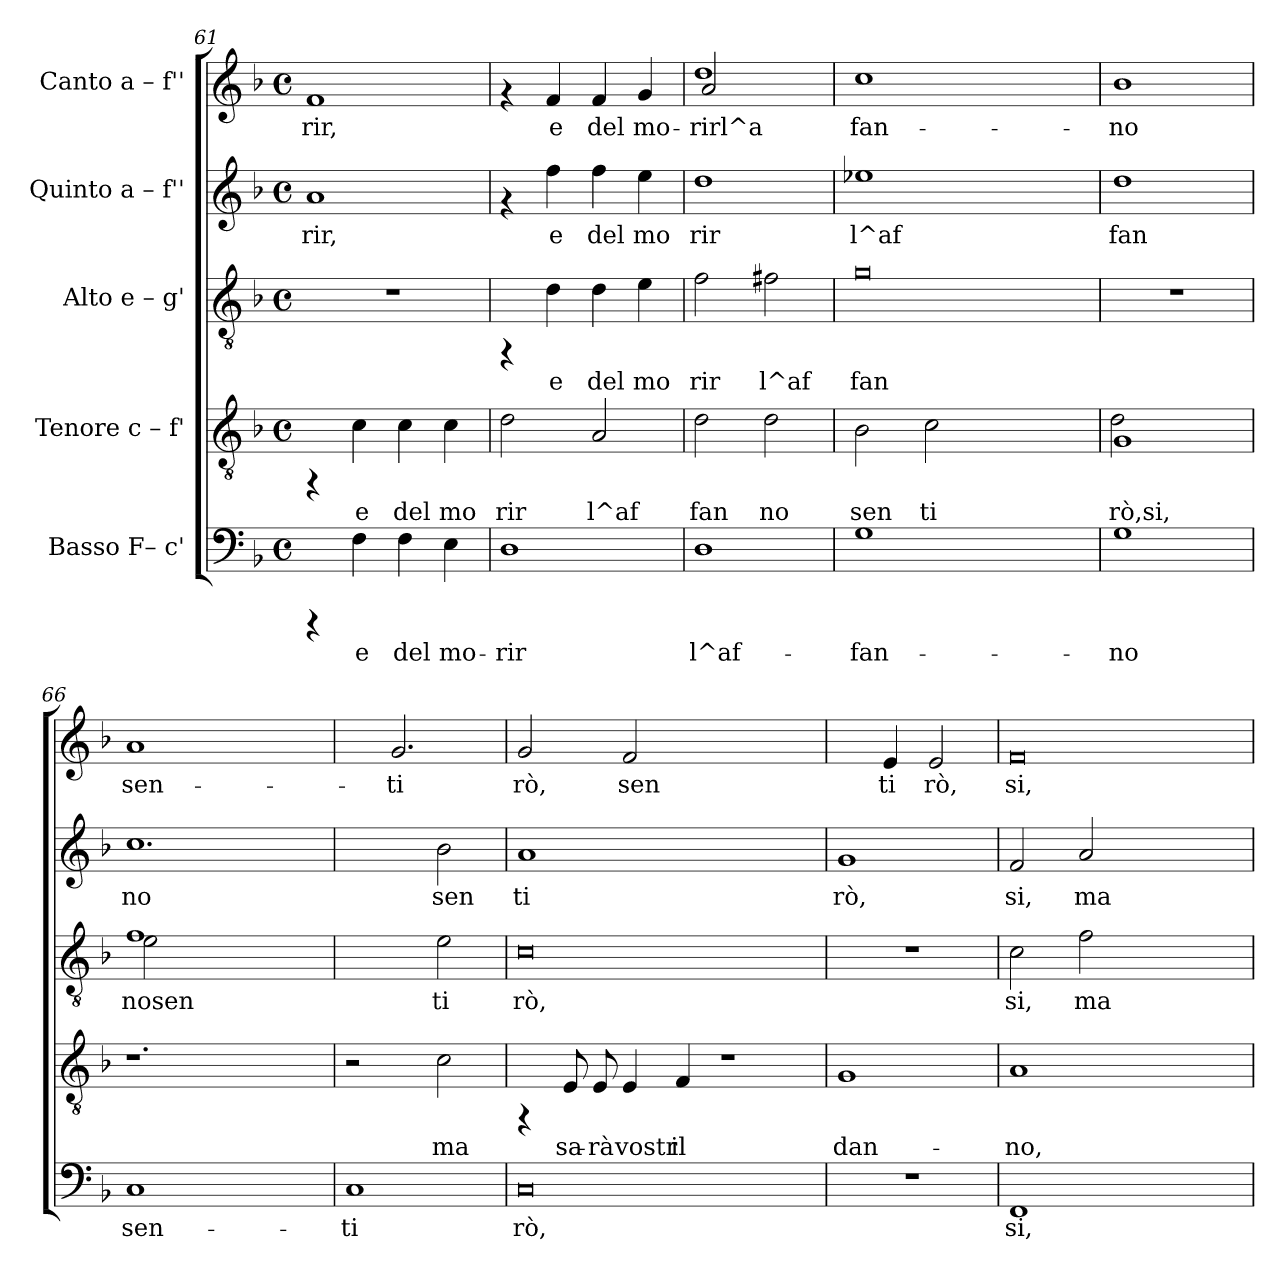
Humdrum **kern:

**kern	**text	**kern	**text	**kern	**text	**kern	**text	**kern	**text
*part5	*part5	*part4	*part4	*part3	*part3	*part2	*part2	*part1	*part1
*staff5	*staff5	*staff4	*staff4	*staff3	*staff3	*staff2	*staff2	*staff1	*staff1
*I"Basso  F– c'	*	*I"Tenore  c – f'	*	*I"Alto  e – g'	*	*I"Quinto  a – f''	*	*I"Canto  a – f''	*
*clefF4	*	*clefGv2	*	*clefGv2	*	*clefG2	*	*clefG2	*
*k[b-]	*	*k[b-]	*	*k[b-]	*	*k[b-]	*	*k[b-]	*
*F:	*	*F:	*	*F:	*	*F:	*	*F:	*
*M4/4	*	*M4/4	*	*M4/4	*	*M4/4	*	*M4/4	*
*met(c)	*	*met(c)	*	*met(c)	*	*met(c)	*	*met(c)	*
=61	=61	=61	=61	=61	=61	=61	=61	=61	=61
!	!	!	!	!	!	!	!LO:LY:b:rj	!	!LO:LY:b:rj
4rCCC	.	4rFF	.	1r	.	1a	rir,	1f	-rir,
!	!LO:LY:b:cj	!	!LO:LY:b:cj	!	!	!	!	!	!
4F\	e	4c\	e	.	.	.	.	.	.
!	!LO:LY:b:cj	!	!LO:LY:b:cj	!	!	!	!	!	!
4F\	del	4c\	del	.	.	.	.	.	.
!	!LO:LY:b:cj	!	!LO:LY:b:cj	!	!	!	!	!	!
4E\	mo-	4c\	mo	.	.	.	.	.	.
=62	=62	=62	=62	=62	=62	=62	=62	=62	=62
!	!LO:LY:b:cj	!	!LO:LY:b:cj	!	!	!	!	!	!
1D	-rir	2d\	rir	4rFF	.	4rf	.	4rf	.
!	!	!	!	!	!LO:LY:b:rj	!	!LO:LY:b:rj	!	!LO:LY:b:rj
.	.	.	.	4d\	e	4ff\	e	4f/	e
!	!	!	!LO:LY:b:cj	!	!LO:LY:b:rj	!	!LO:LY:b:rj	!	!LO:LY:b:rj
.	.	2A/	l^af	4d\	del	4ff\	del	4f/	del
!	!	!	!	!	!LO:LY:b:rj	!	!LO:LY:b:rj	!	!LO:LY:b:rj
.	.	.	.	4e\	mo	4ee\	mo	4g/	mo-
=63	=63	=63	=63	=63	=63	=63	=63	=63	=63
!	!LO:LY:b:cj	!	!LO:LY:b:cj	!	!LO:LY:b:rj	!	!LO:LY:b:rj	!	!LO:LY:b:rj
*	*	*	*	*	*	*	*	*^	*
1D	l^af-	2d\	fan	2f\	rir	1dd	rir	1dd	2a/	-rirl^a
!	!	!	!LO:LY:b:cj	!	!LO:LY:b:rj	!	!	!	!	!
.	.	2d\	no	2f#X\	l^af	.	.	.	2ryy	.
=64	=64	=64	=64	=64	=64	=64	=64	=64	=64	=64
!	!LO:LY:b:cj	!	!LO:LY:b:cj	!	!LO:LY:b:rj	!	!LO:LY:b:rj	!	!	!LO:LY:b:rj
*	*	*	*	*	*	*	*	*v	*v	*
1G	-fan-	2B-\	sen	0g	fan	1ee-X	l^af	1cc	fan-
!	!	!	!LO:LY:b:cj	!	!	!	!	!	!
.	.	2c\	ti	.	.	.	.	.	.
1ryy	.	1ryy	.	.	.	1ryy	.	1ryy	.
=65	=65	=65	=65	=65	=65	=65	=65	=65	=65
!	!LO:LY:b:cj	!	!LO:LY:b:cj	!	!	!	!LO:LY:b:rj	!	!LO:LY:b:rj
*	*	*^	*	*	*	*	*	*	*
1G	-no	1G	2d\	rò,si,	1r	.	1dd	fan	1b-	-no
.	.	.	2ryy	.	.	.	.	.	.	.
=66	=66	=66	=66	=66	=66	=66	=66	=66	=66	=66
!	!LO:LY:b:cj	!	!	!	!	!LO:LY:b:rj	!	!LO:LY:b:rj	!	!LO:LY:b:rj
*	*	*v	*v	*	*^	*	*	*	*	*
1C	sen-	1.r	.	1f	2e\	nosen	1.cc	no	1a	sen-
.	.	.	.	.	2ryy	.	.	.	.	.
2ryy	.	.	.	2ryy	2ryy	.	.	.	2ryy	.
!!LO:LB:g=z
=67	=67	=67	=67	=67	=67	=67	=67	=67	=67	=67
!	!LO:LY:b:cj	!	!	!	!	!	!	!	!	!
*	*	*	*	*v	*v	*	*	*	*	*
1C	-ti	2r	.	2ryy	.	2ryy	.	4ryy	.
!	!	!	!	!	!	!	!	!	!LO:LY:b:rj
.	.	.	.	.	.	.	.	2.g/	-ti
!	!	!	!LO:LY:b:cj	!	!LO:LY:b:rj	!	!LO:LY:b:rj	!	!
.	.	2c\	ma	2e\	ti	2b-\	sen	.	.
=68	=68	=68	=68	=68	=68	=68	=68	=68	=68
!	!LO:LY:b:cj	!	!	!	!LO:LY:b:rj	!	!LO:LY:b:rj	!	!LO:LY:b:rj
0C	rò,	4rFF	.	0c	rò,	1a	ti	2g/	rò,
!	!	!	!LO:LY:b:cj	!	!	!	!	!	!
.	.	8E/	sa-	.	.	.	.	.	.
!	!	!	!LO:LY:b:cj	!	!	!	!	!	!
.	.	8E/	-rà	.	.	.	.	.	.
!	!	!	!LO:LY:b:cj	!	!	!	!	!	!LO:LY:b:rj
.	.	4E/	vostr	.	.	.	.	2f/	sen
!	!	!	!LO:LY:b:cj	!	!	!	!	!	!
.	.	4F/	il	.	.	.	.	.	.
.	.	1r	.	.	.	1ryy	.	1ryy	.
=69	=69	=69	=69	=69	=69	=69	=69	=69	=69
!	!	!	!LO:LY:b:cj	!	!	!	!LO:LY:b:rj	!	!
1r	.	1G	dan-	1r	.	1g	rò,	4ryy	.
!	!	!	!	!	!	!	!	!	!LO:LY:b:rj
.	.	.	.	.	.	.	.	4e/	ti
!	!	!	!	!	!	!	!	!	!LO:LY:b:rj
.	.	.	.	.	.	.	.	2e/	rò,
=70	=70	=70	=70	=70	=70	=70	=70	=70	=70
!	!LO:LY:b:cj	!	!LO:LY:b:cj	!	!LO:LY:b:rj	!	!LO:LY:b:rj	!	!LO:LY:b:rj
1FF	si,	1A	-no,	2c\	si,	2f/	si,	0f	si,
!	!	!	!	!	!LO:LY:b:rj	!	!LO:LY:b:rj	!	!
.	.	.	.	2f\	ma	2a/	ma	.	.
1ryy	.	1ryy	.	1ryy	.	1ryy	.	.	.
=	=	=	=	=	=	=	=	=	=
*-	*-	*-	*-	*-	*-	*-	*-	*-	*-
